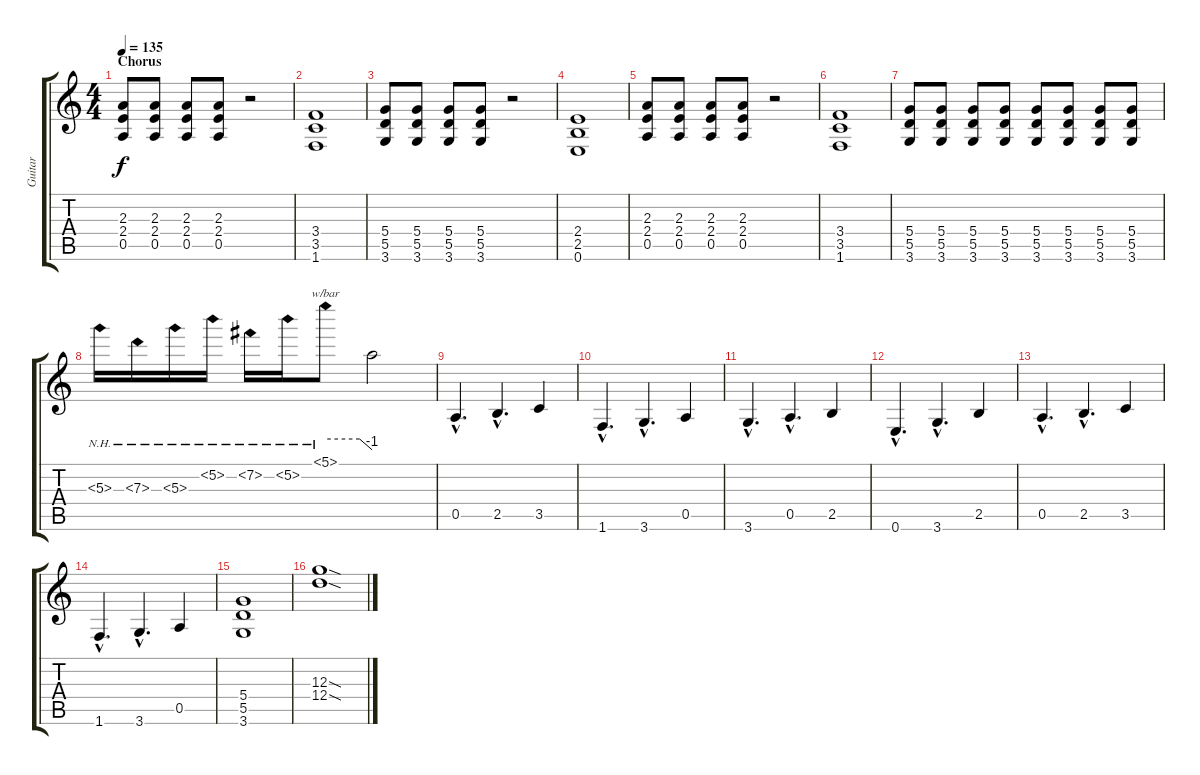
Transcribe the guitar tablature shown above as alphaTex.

\track ("Guitar" "Guitar") {instrument distortionguitar}
\staff {score tabs}
\tuning (E4 B3 G3 D3 A2 E2) {hide}
\ts (4 4)
\section ("" "Chorus")
\tempo 135
\clef g2
\ks c
(2.3 2.4 0.5).8{dy f} (2.3 2.4 0.5).8 (2.3 2.4 0.5).8 (2.3 2.4 0.5).8 r.2 |
(3.4 3.5 1.6).1 |
(5.4 5.5 3.6).8 (5.4 5.5 3.6).8 (5.4 5.5 3.6).8 (5.4 5.5 3.6).8 r.2 |
(2.4 2.5 0.6).1 |
(2.3 2.4 0.5).8 (2.3 2.4 0.5).8 (2.3 2.4 0.5).8 (2.3 2.4 0.5).8 r.2 |
(3.4 3.5 1.6).1 |
(5.4 5.5 3.6).8 (5.4 5.5 3.6).8 (5.4 5.5 3.6).8 (5.4 5.5 3.6).8 (5.4 5.5 3.6).8 (5.4 5.5 3.6).8 (5.4 5.5 3.6).8 (5.4 5.5 3.6).8 |
5.3{nh}.16 7.3{nh}.16 5.3{nh}.16 5.2{nh}.16 7.2{nh}.16 5.2{nh}.16 5.1{nh}.8{tbe (custom default 0 0 44 0 60 -4)} 5.1{t}.2 |
0.5{hac}.4{d} 2.5{hac}.4{d} 3.5.4 |
1.6{hac}.4{d} 3.6{hac}.4{d} 0.5.4 |
3.6{hac}.4{d} 0.5{hac}.4{d} 2.5.4 |
0.6{hac}.4{d} 3.6{hac}.4{d} 2.5.4 |
0.5{hac}.4{d} 2.5{hac}.4{d} 3.5.4 |
1.6{hac}.4{d} 3.6{hac}.4{d} 0.5.4 |
(5.4 5.5 3.6).1 |
(12.3{sod} 12.4{sod}).1
